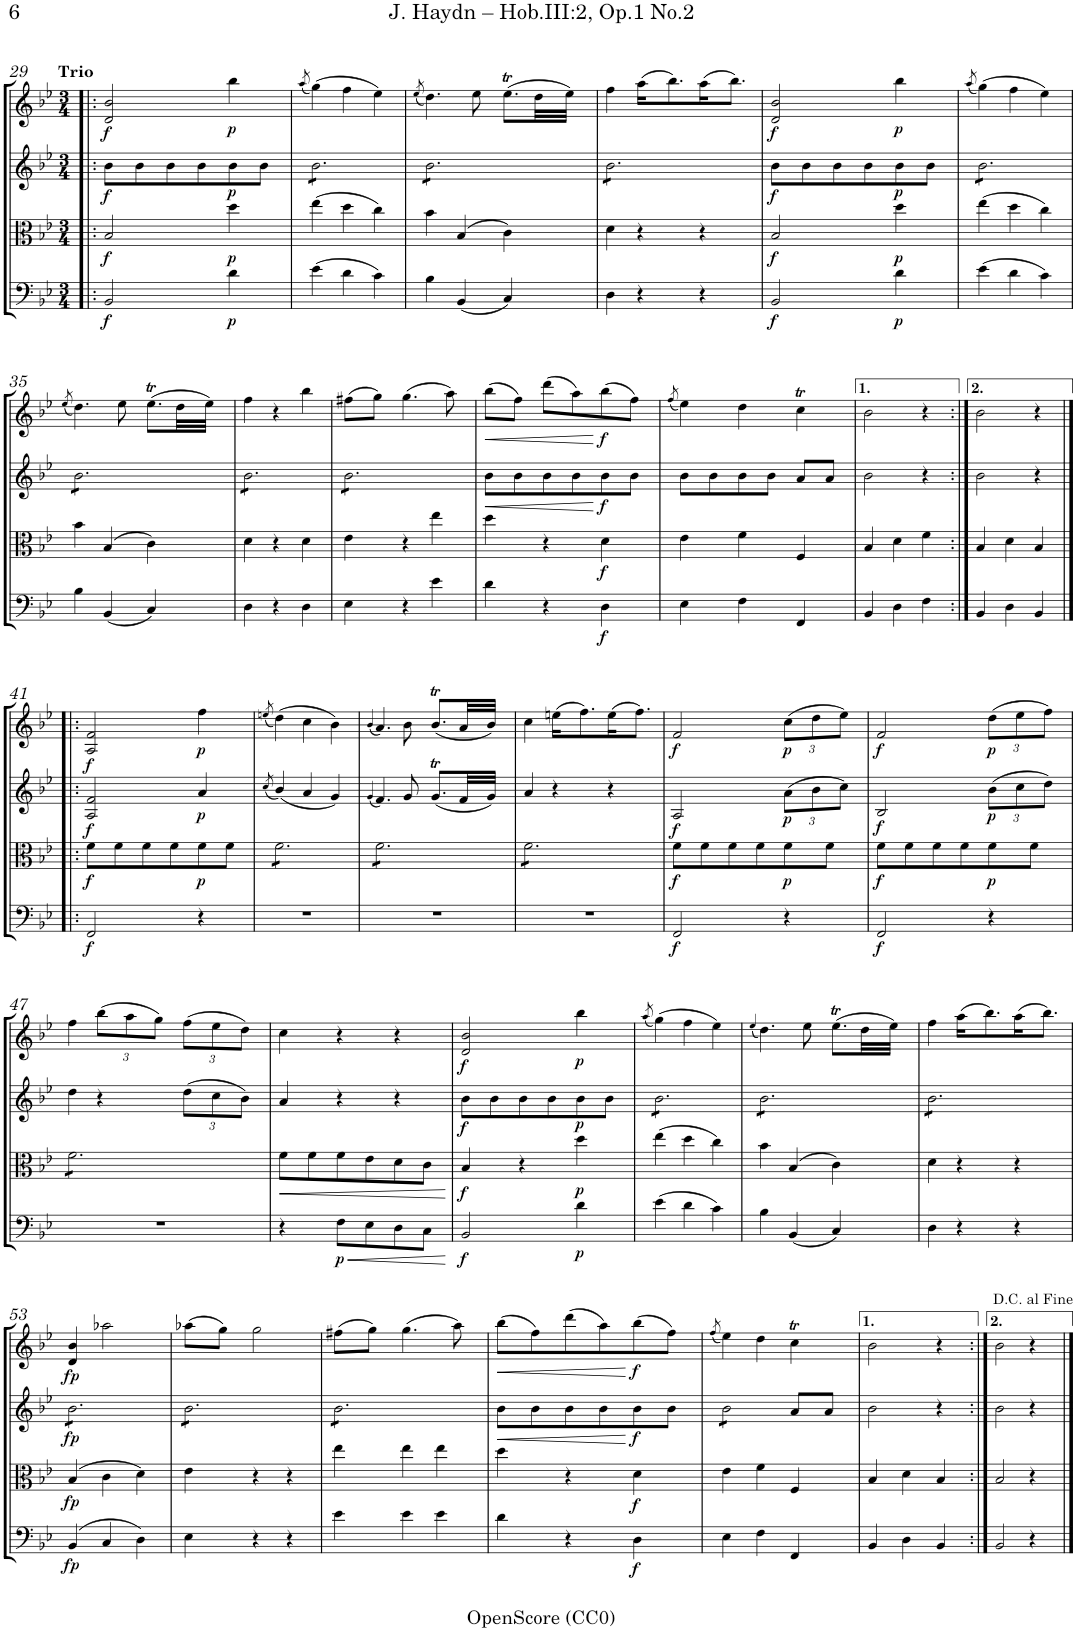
**kern	**dynam	**kern	**dynam	**kern	**dynam	**kern	**dynam
*part4	*part4	*part3	*part3	*part2	*part2	*part1	*part1
*staff4	*staff4	*staff3	*staff3	*staff2	*staff2	*staff1	*staff1
*I"Violoncello	*	*I"Viola	*	*I"Violin 2	*	*I"Violin 1	*
*I'Vc	*	*I'Vla	*	*I'Vln	*	*I'Vln	*
!!LO:PB:g=z
*clefF4	*	*clefC3	*	*clefG2	*	*clefG2	*
*k[b-e-]	*	*k[b-e-]	*	*k[b-e-]	*	*k[b-e-]	*
*M3/4	*	*M3/4	*	*M3/4	*	*M3/4	*
=29!|:	=29!|:	=29!|:	=29!|:	=29!|:	=29!|:	=29!|:	=29!|:
!	!	!	!	!	!	!LO:TX:a:B:t=Trio	!
!	!LO:DY:b	!	!LO:DY:b	!	!LO:DY:b	!	!LO:DY:b
2BB-/	f	2B-/	f	8b-\L	f	2d/ 2b-/	f
.	.	.	.	8b-\	.	.	.
.	.	.	.	8b-\	.	.	.
.	.	.	.	8b-\	.	.	.
!	!LO:DY:b	!	!LO:DY:b	!	!LO:DY:b	!	!LO:DY:b
4d\	p	4dd\	p	8b-\	p	4bb-\	p
.	.	.	.	8b-\J	.	.	.
=30	=30	=30	=30	=30	=30	=30	=30
.	.	.	.	.	.	(8qaa/	.
*	*	*	*	*tremolo	*	*	*
(4e-\	.	(4ee-\	.	8b-\L	.	(4gg\)	.
.	.	.	.	8b-\	.	.	.
4d\	.	4dd\	.	8b-\	.	4ff\	.
.	.	.	.	8b-\	.	.	.
4c\)	.	4cc\)	.	8b-\	.	4ee-\)	.
.	.	.	.	8b-\J	.	.	.
=31	=31	=31	=31	=31	=31	=31	=31
.	.	.	.	.	.	(8qee-/	.
4B-\	.	4b-\	.	8b-\L	.	4.dd\)	.
.	.	.	.	8b-\	.	.	.
(4BB-/	.	(4B-/	.	8b-\	.	.	.
.	.	.	.	8b-\	.	8ee-\	.
4C/)	.	4c\)	.	8b-\	.	(8.ee-T\L	.
.	.	.	.	8b-\J	.	.	.
.	.	.	.	.	.	32dd\LL	.
.	.	.	.	.	.	32ee-\JJJ)	.
=32	=32	=32	=32	=32	=32	=32	=32
4D\	.	4d\	.	8b-\L	.	4ff\	.
.	.	.	.	8b-\	.	.	.
4r	.	4r	.	8b-\	.	(16aa\KL	.
.	.	.	.	.	.	8.bb-\)	.
.	.	.	.	8b-\	.	.	.
4r	.	4r	.	8b-\	.	(16aa\K	.
.	.	.	.	.	.	8.bb-\J)	.
.	.	.	.	8b-\J	.	.	.
*	*	*	*	*Xtremolo	*	*	*
=33	=33	=33	=33	=33	=33	=33	=33
!	!LO:DY:b	!	!LO:DY:b	!	!LO:DY:b	!	!LO:DY:b
2BB-/	f	2B-/	f	8b-\L	f	2d/ 2b-/	f
.	.	.	.	8b-\	.	.	.
.	.	.	.	8b-\	.	.	.
.	.	.	.	8b-\	.	.	.
!	!LO:DY:b	!	!LO:DY:b	!	!LO:DY:b	!	!LO:DY:b
4d\	p	4dd\	p	8b-\	p	4bb-\	p
.	.	.	.	8b-\J	.	.	.
=34	=34	=34	=34	=34	=34	=34	=34
.	.	.	.	.	.	(8qaa/	.
*	*	*	*	*tremolo	*	*	*
(4e-\	.	(4ee-\	.	8b-\L	.	(4gg\)	.
.	.	.	.	8b-\	.	.	.
4d\	.	4dd\	.	8b-\	.	4ff\	.
.	.	.	.	8b-\	.	.	.
4c\)	.	4cc\)	.	8b-\	.	4ee-\)	.
.	.	.	.	8b-\J	.	.	.
!!LO:LB:g=z
=35	=35	=35	=35	=35	=35	=35	=35
.	.	.	.	.	.	(8qee-/	.
4B-\	.	4b-\	.	8b-\L	.	4.dd\)	.
.	.	.	.	8b-\	.	.	.
(4BB-/	.	(4B-/	.	8b-\	.	.	.
.	.	.	.	8b-\	.	8ee-\	.
4C/)	.	4c\)	.	8b-\	.	(8.ee-T\L	.
.	.	.	.	8b-\J	.	.	.
.	.	.	.	.	.	32dd\LL	.
.	.	.	.	.	.	32ee-\JJJ)	.
=36	=36	=36	=36	=36	=36	=36	=36
4D\	.	4d\	.	8b-\L	.	4ff\	.
.	.	.	.	8b-\	.	.	.
4r	.	4r	.	8b-\	.	4r	.
.	.	.	.	8b-\	.	.	.
4D\	.	4d\	.	8b-\	.	4bb-\	.
.	.	.	.	8b-\J	.	.	.
=37	=37	=37	=37	=37	=37	=37	=37
4E-\	.	4e-\	.	8b-\L	.	(8ff#X\L	.
.	.	.	.	8b-\	.	8gg\J)	.
4r	.	4r	.	8b-\	.	(4.gg\	.
.	.	.	.	8b-\	.	.	.
4e-\	.	4ee-\	.	8b-\	.	.	.
.	.	.	.	8b-\J	.	8aa\)	.
*	*	*	*	*Xtremolo	*	*	*
=38	=38	=38	=38	=38	=38	=38	=38
!	!	!	!	!	!LO:HP:b	!	!LO:HP:b
4d\	.	4dd\	.	8b-\L	<	(8bb-\L	<
.	.	.	.	8b-\	.	8ff\J)	.
4r	.	4r	.	8b-\	.	(8ddd\L	.
.	.	.	.	8b-\	.	8aa\)	.
!	!LO:DY:b	!	!LO:DY:b	!	!LO:DY:n=1:b	!	!LO:DY:n=1:b
4D\	f	4d\	f	8b-\	[ f	(8bb-\	[ f
.	.	.	.	8b-\J	.	8ff\J)	.
=39	=39	=39	=39	=39	=39	=39	=39
.	.	.	.	.	.	(8qff/	.
4E-\	.	4e-\	.	8b-\L	.	4ee-\)	.
.	.	.	.	8b-\	.	.	.
4F\	.	4f\	.	8b-\	.	4dd\	.
.	.	.	.	8b-\J	.	.	.
4FF/	.	4F/	.	8a/L	.	4ccT\	.
.	.	.	.	8a/J	.	.	.
=39X1	=39X1	=39X1	=39X1	=39X1	=39X1	=39X1	=39X1
4BB-/	.	4B-/	.	2b-\	.	2b-\	.
4D\	.	4d\	.	.	.	.	.
4F\	.	4f\	.	4r	.	4r	.
=40:|!	=40:|!	=40:|!	=40:|!	=40:|!	=40:|!	=40:|!	=40:|!
4BB-/	.	4B-/	.	2b-\	.	2b-\	.
4D\	.	4d\	.	.	.	.	.
4BB-/	.	4B-/	.	4r	.	4r	.
!!LO:LB:g=z
=41|!:	=41|!:	=41|!:	=41|!:	=41|!:	=41|!:	=41|!:	=41|!:
!	!LO:DY:b	!	!LO:DY:b	!	!LO:DY:b	!	!LO:DY:b
2FF/	f	8f\L	f	2A/ 2f/	f	2A/ 2f/	f
.	.	8f\	.	.	.	.	.
.	.	8f\	.	.	.	.	.
.	.	8f\	.	.	.	.	.
!	!	!	!LO:DY:b	!	!LO:DY:b	!	!LO:DY:b
4r	.	8f\	p	4a/	p	4ff\	p
.	.	8f\J	.	.	.	.	.
=42	=42	=42	=42	=42	=42	=42	=42
.	.	.	.	(8qcc/	.	(8qeen/	.
*	*	*tremolo	*	*	*	*	*
2.r	.	8f\L	.	(4b-/)	.	(4dd\)	.
.	.	8f\	.	.	.	.	.
.	.	8f\	.	4a/	.	4cc\	.
.	.	8f\	.	.	.	.	.
.	.	8f\	.	4g/)	.	4b-\)	.
.	.	8f\J	.	.	.	.	.
=43	=43	=43	=43	=43	=43	=43	=43
.	.	.	.	(4qg/	.	(4qb-/	.
2.r	.	8f\L	.	4.f/)	.	4.a/)	.
.	.	8f\	.	.	.	.	.
.	.	8f\	.	.	.	.	.
.	.	8f\	.	8g/	.	8b-\	.
.	.	8f\	.	(8.gT/L	.	(8.b-T/L	.
.	.	8f\J	.	.	.	.	.
.	.	.	.	32f/LL	.	32a/LL	.
.	.	.	.	32g/JJJ)	.	32b-/JJJ)	.
=44	=44	=44	=44	=44	=44	=44	=44
2.r	.	8f\L	.	4a/	.	4cc\	.
.	.	8f\	.	.	.	.	.
.	.	8f\	.	4r	.	(16een\KL	.
.	.	.	.	.	.	8.ff\)	.
.	.	8f\	.	.	.	.	.
.	.	8f\	.	4r	.	(16ee\K	.
.	.	.	.	.	.	8.ff\J)	.
.	.	8f\J	.	.	.	.	.
*	*	*Xtremolo	*	*	*	*	*
=45	=45	=45	=45	=45	=45	=45	=45
!	!LO:DY:b	!	!LO:DY:b	!	!LO:DY:b	!	!LO:DY:b
2FF/	f	8f\L	f	2A/	f	2f/	f
.	.	8f\	.	.	.	.	.
.	.	8f\	.	.	.	.	.
.	.	8f\	.	.	.	.	.
*	*	*	*	*Xbrackettup	*	*Xbrackettup	*
!	!	!	!LO:DY:b	!	!LO:DY:b	!	!LO:DY:b
4r	.	8f\	p	(12a\L	p	(12cc\L	p
.	.	.	.	12b-\	.	12dd\	.
.	.	8f\J	.	.	.	.	.
.	.	.	.	12cc\J)	.	12ee-\J)	.
=46	=46	=46	=46	=46	=46	=46	=46
!	!LO:DY:b	!	!LO:DY:b	!	!LO:DY:b	!	!LO:DY:b
2FF/	f	8f\L	f	2B-/	f	2f/	f
.	.	8f\	.	.	.	.	.
.	.	8f\	.	.	.	.	.
.	.	8f\	.	.	.	.	.
!	!	!	!LO:DY:b	!	!LO:DY:b	!	!LO:DY:b
4r	.	8f\	p	(12b-\L	p	(12dd\L	p
.	.	.	.	12cc\	.	12ee-\	.
.	.	8f\J	.	.	.	.	.
.	.	.	.	12dd\J)	.	12ff\J)	.
!!LO:LB:g=z
=47	=47	=47	=47	=47	=47	=47	=47
*	*	*tremolo	*	*	*	*	*
2.r	.	8f\L	.	4dd\	.	4ff\	.
.	.	8f\	.	.	.	.	.
.	.	8f\	.	4r	.	(12bb-\L	.
.	.	.	.	.	.	12aa\	.
.	.	8f\	.	.	.	.	.
.	.	.	.	.	.	12gg\J)	.
.	.	8f\	.	(12dd\L	.	(12ff\L	.
.	.	.	.	12cc\	.	12ee-\	.
.	.	8f\J	.	.	.	.	.
*	*	*Xtremolo	*	*	*	*	*
.	.	.	.	12b-\J)	.	12dd\J)	.
=48	=48	=48	=48	=48	=48	=48	=48
!	!	!	!LO:HP:b	!	!	!	!
4r	.	8f\L	<	4a/	.	4cc\	.
.	.	8f\	.	.	.	.	.
!	!LO:HP:b	!	!	!	!	!	!
!	!LO:DY:n=1:b	!	!	!	!	!	!
8F\L	< p	8f\	.	4r	.	4r	.
8E-\	.	8e-\	.	.	.	.	.
8D\	.	8d\	.	4r	.	4r	.
8C\J	.	8c\J	.	.	.	.	.
.	[	.	[	.	.	.	.
=49	=49	=49	=49	=49	=49	=49	=49
!	!LO:DY:b	!	!LO:DY:b	!	!LO:DY:b	!	!LO:DY:b
2BB-/	f	4B-/	f	8b-\L	f	2d/ 2b-/	f
.	.	.	.	8b-\	.	.	.
.	.	4r	.	8b-\	.	.	.
.	.	.	.	8b-\	.	.	.
!	!LO:DY:b	!	!LO:DY:b	!	!LO:DY:b	!	!LO:DY:b
4d\	p	4dd\	p	8b-\	p	4bb-\	p
.	.	.	.	8b-\J	.	.	.
=50	=50	=50	=50	=50	=50	=50	=50
.	.	.	.	.	.	(8qaa/	.
*	*	*	*	*tremolo	*	*	*
(4e-\	.	(4ee-\	.	8b-\L	.	(4gg\)	.
.	.	.	.	8b-\	.	.	.
4d\	.	4dd\	.	8b-\	.	4ff\	.
.	.	.	.	8b-\	.	.	.
4c\)	.	4cc\)	.	8b-\	.	4ee-\)	.
.	.	.	.	8b-\J	.	.	.
=51	=51	=51	=51	=51	=51	=51	=51
.	.	.	.	.	.	(4qee-/	.
4B-\	.	4b-\	.	8b-\L	.	4.dd\)	.
.	.	.	.	8b-\	.	.	.
(4BB-/	.	(4B-/	.	8b-\	.	.	.
.	.	.	.	8b-\	.	8ee-\	.
4C/)	.	4c\)	.	8b-\	.	(8.ee-T\L	.
.	.	.	.	8b-\J	.	.	.
.	.	.	.	.	.	32dd\LL	.
.	.	.	.	.	.	32ee-\JJJ)	.
=52	=52	=52	=52	=52	=52	=52	=52
4D\	.	4d\	.	8b-\L	.	4ff\	.
.	.	.	.	8b-\	.	.	.
4r	.	4r	.	8b-\	.	(16aa\KL	.
.	.	.	.	.	.	8.bb-\)	.
.	.	.	.	8b-\	.	.	.
4r	.	4r	.	8b-\	.	(16aa\K	.
.	.	.	.	.	.	8.bb-\J)	.
.	.	.	.	8b-\J	.	.	.
!!LO:LB:g=z
=53	=53	=53	=53	=53	=53	=53	=53
!	!LO:DY:b	!	!LO:DY:b	!	!LO:DY:b	!	!LO:DY:b
(4BB-/	fp	(4B-/	fp	8b-\L	fp	4d/ 4b-/	fp
.	.	.	.	8b-\	.	.	.
4C/	.	4c\	.	8b-\	.	2aa-X\	.
.	.	.	.	8b-\	.	.	.
4D\)	.	4d\)	.	8b-\	.	.	.
.	.	.	.	8b-\J	.	.	.
=54	=54	=54	=54	=54	=54	=54	=54
4E-\	.	4e-\	.	8b-\L	.	(8aa-X\L	.
.	.	.	.	8b-\	.	8gg\J)	.
4r	.	4r	.	8b-\	.	2gg\	.
.	.	.	.	8b-\	.	.	.
4r	.	4r	.	8b-\	.	.	.
.	.	.	.	8b-\J	.	.	.
=55	=55	=55	=55	=55	=55	=55	=55
4e-\	.	4ee-\	.	8b-\L	.	(8ff#X\L	.
.	.	.	.	8b-\	.	8gg\J)	.
4e-\	.	4ee-\	.	8b-\	.	(4.gg\	.
.	.	.	.	8b-\	.	.	.
4e-\	.	4ee-\	.	8b-\	.	.	.
.	.	.	.	8b-\J	.	8aa\)	.
*	*	*	*	*Xtremolo	*	*	*
=56	=56	=56	=56	=56	=56	=56	=56
!	!	!	!	!	!LO:HP:b	!	!LO:HP:b
4d\	.	4dd\	.	8b-\L	<	(8bb-\L	<
.	.	.	.	8b-\	.	8ff\)	.
4r	.	4r	.	8b-\	.	(8ddd\	.
.	.	.	.	8b-\	.	8aa\)	.
!	!LO:DY:b	!	!LO:DY:b	!	!LO:DY:n=1:b	!	!LO:DY:n=1:b
4D\	f	4d\	f	8b-\	[ f	(8bb-\	[ f
.	.	.	.	8b-\J	.	8ff\J)	.
=57	=57	=57	=57	=57	=57	=57	=57
.	.	.	.	.	.	(8qff/	.
*	*	*	*	*tremolo	*	*	*
4E-\	.	4e-\	.	8b-\L	.	4ee-\)	.
.	.	.	.	8b-\	.	.	.
4F\	.	4f\	.	8b-\	.	4dd\	.
.	.	.	.	8b-\J	.	.	.
*	*	*	*	*Xtremolo	*	*	*
4FF/	.	4F/	.	8a/L	.	4ccT\	.
.	.	.	.	8a/J	.	.	.
=57X2	=57X2	=57X2	=57X2	=57X2	=57X2	=57X2	=57X2
4BB-/	.	4B-/	.	2b-\	.	2b-\	.
4D\	.	4d\	.	.	.	.	.
4BB-/	.	4B-/	.	4r	.	4r	.
=58:|!	=58:|!	=58:|!	=58:|!	=58:|!	=58:|!	=58:|!	=58:|!
2BB-/	.	2B-/	.	2b-\	.	2b-\	.
4r	.	4r	.	4r	.	4r	.
==	==	==	==	==	==	==	==
*-	*-	*-	*-	*-	*-	*-	*-
